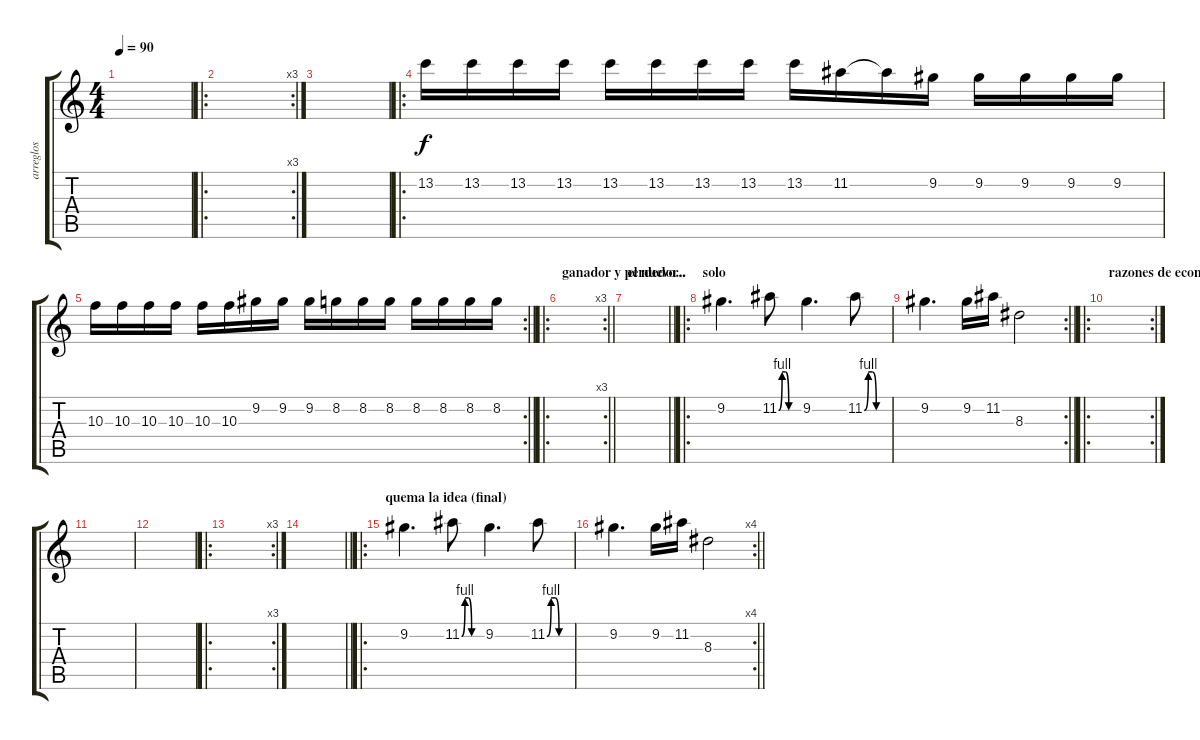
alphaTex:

\track ("arreglos" "arreglos") {instrument overdrivenguitar}
\staff {score tabs}
\tuning (E4 B3 G3 D3 A2 E2) {hide}
\ts (4 4)
\tempo 90
\clef g2
\ks c
|
\ro
\rc 3
|
|
\ro
13.2.16 13.2.16 13.2.16 13.2.16 13.2.16 13.2.16 13.2.16 13.2.16 13.2.16 11.2.16 11.2{t}.16 9.2.16 9.2.16 9.2.16 9.2.16 9.2.16 |
\rc 2
\barLineRight lightlight
10.3.16 10.3.16 10.3.16 10.3.16 10.3.16 10.3.16 9.2.16 9.2.16 9.2.16 8.2.16 8.2.16 8.2.16 8.2.16 8.2.16 8.2.16 8.2.16 |
\ro
\rc 3
\section ("" "ganador y perdedor..")
\barLineRight lightlight
|
\section ("" "el nuevo...")
\barLineRight lightlight
|
\ro
\section ("" "solo")
9.2.4{d} 11.2{be (custom 0 0 10 4 20 4 30 0 60 0)}.8 9.2.4{d} 11.2{be (custom 0 0 10 4 20 4 30 0 60 0)}.8 |
\rc 2
\barLineRight lightlight
9.2.4{d} 9.2.16 11.2.16 8.3.2 |
\ro
\rc 2
\section ("" "razones de economia..")
|
|
|
\ro
\rc 3
|
\barLineRight lightlight
|
\ro
\section ("" "quema la idea (final)")
9.2.4{d txt ""} 11.2{be (custom 0 0 10 4 20 4 30 0 60 0)}.8 9.2.4{d} 11.2{be (custom 0 0 10 4 20 4 30 0 60 0)}.8 |
\rc 4
\barLineRight lightlight
9.2.4{d} 9.2.16 11.2.16 8.3.2
